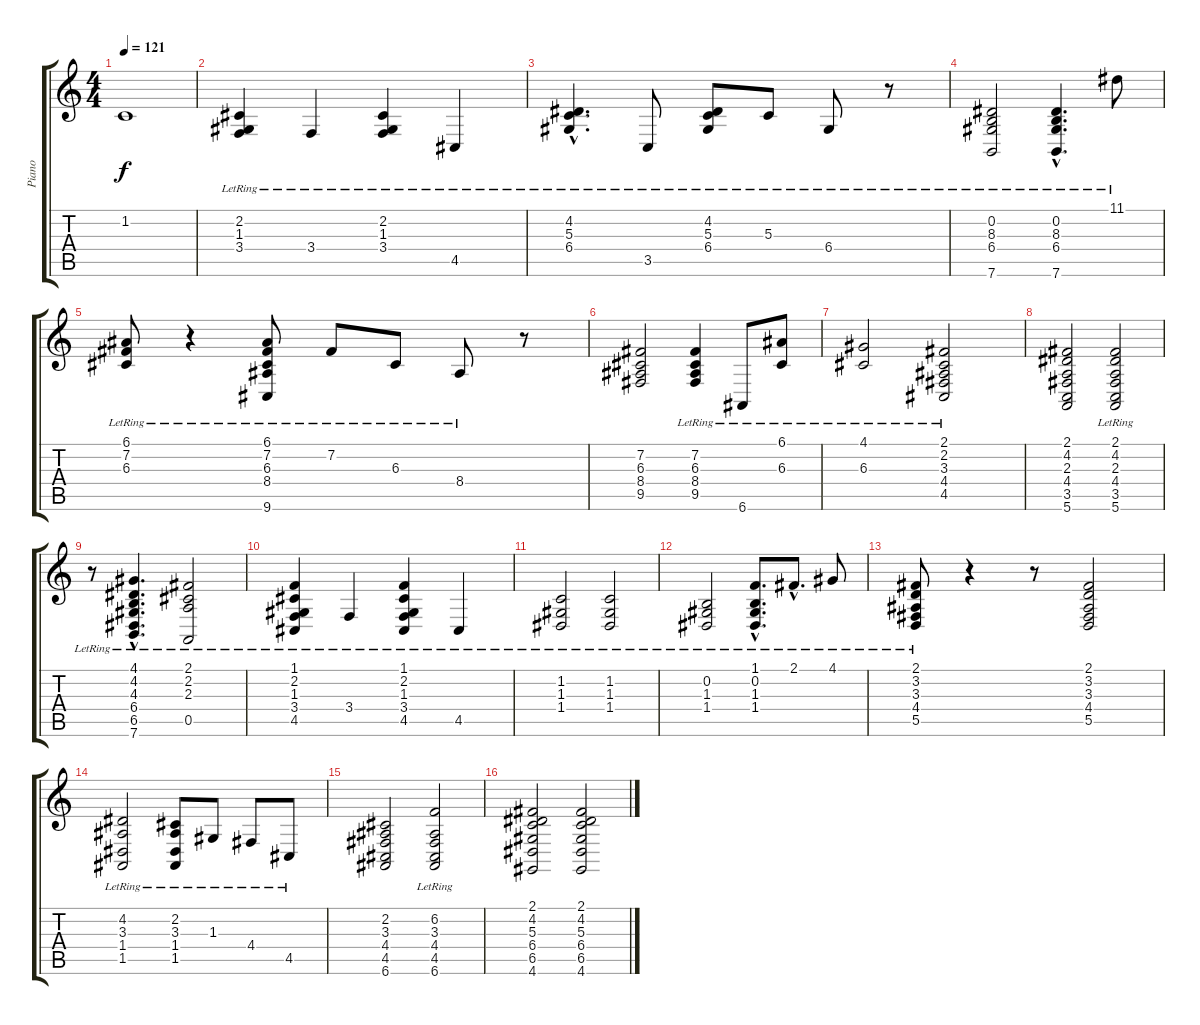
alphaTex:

\track ("Piano" "Piano") {instrument acousticgrandpiano}
\staff {score tabs}
\tuning (E4 B3 G3 D3 A2 E2) {hide}
\ts (4 4)
\tempo 121
\clef g2
\ks c
1.2{t}.1{dy f} |
(2.2{lr} 1.3{lr} 3.4{lr}).4 3.4{lr}.4 (2.2{lr} 1.3{lr} 3.4{lr}).4 4.5{lr}.4 |
(4.2{hac lr} 5.3{hac lr} 6.4{hac lr}).4{d} 3.5{lr}.8 (4.2{lr} 5.3{lr} 6.4{lr}).8 5.3{lr}.8 6.4{lr}.8 r.8 |
(0.2{lr} 8.3{lr} 6.4{lr} 7.6{lr}).2 (0.2{hac lr} 8.3{hac lr} 6.4{hac lr} 7.6{hac lr}).4{d} 11.1{lr}.8 |
(6.1{lr} 7.2{lr} 6.3{lr}).8 r.4 (6.1{lr} 7.2{lr} 6.3{lr} 8.4{lr} 9.6{lr}).8 7.2{lr}.8 6.3{lr}.8 8.4{lr}.8 r.8 |
(7.2 6.3 8.4 9.5).2 (7.2{lr} 6.3{lr} 8.4{lr} 9.5{lr}).4 6.6{lr}.8 (6.1{lr} 6.3{lr}).8 |
(4.1{lr} 6.3{lr}).2 (2.1{lr} 2.2{lr} 3.3{lr} 4.4{lr} 4.5{lr}).2 |
(2.1 4.2 2.3 4.4 3.5 5.6).2 (2.1{lr} 4.2{lr} 2.3{lr} 4.4{lr} 3.5{lr} 5.6{lr}).2 |
r.8 (4.1{hac lr} 4.2{hac lr} 4.3{hac lr} 6.4{hac lr} 6.5{hac lr} 7.6{hac lr}).4{d} (2.1{lr} 2.2{lr} 2.3{lr} 0.5{lr}).2 |
(1.1{lr} 2.2{lr} 1.3{lr} 3.4{lr} 4.5{lr}).4 3.4{lr}.4 (1.1{lr} 2.2{lr} 1.3{lr} 3.4{lr} 4.5{lr}).4 4.5{lr}.4 |
(1.2{lr} 1.3{lr} 1.4{lr}).2 (1.2{lr} 1.3{lr} 1.4{lr}).2 |
(0.2{lr} 1.3{lr} 1.4{lr}).2 (1.1{hac lr} 0.2{hac lr} 1.3{hac lr} 1.4{hac lr}).8{d} 2.1{hac lr}.8{d} 4.1{lr}.8 |
(2.1{lr} 3.2{lr} 3.3{lr} 4.4{lr} 5.5{lr}).8 r.4 r.8 (2.1 3.2 3.3 4.4 5.5).2 |
(4.2{lr} 3.3{lr} 1.4{lr} 1.5{lr}).2 (2.2{lr} 3.3{lr} 1.4{lr} 1.5{lr}).8 1.3{lr}.8 4.4{lr}.8 4.5{lr}.8 |
(2.2 3.3 4.4 4.5 6.6).2 (6.2{lr} 3.3{lr} 4.4{lr} 4.5{lr} 6.6{lr}).2 |
(2.1 4.2 5.3 6.4 6.5 4.6).2 (2.1 4.2 5.3 6.4 6.5 4.6).2
